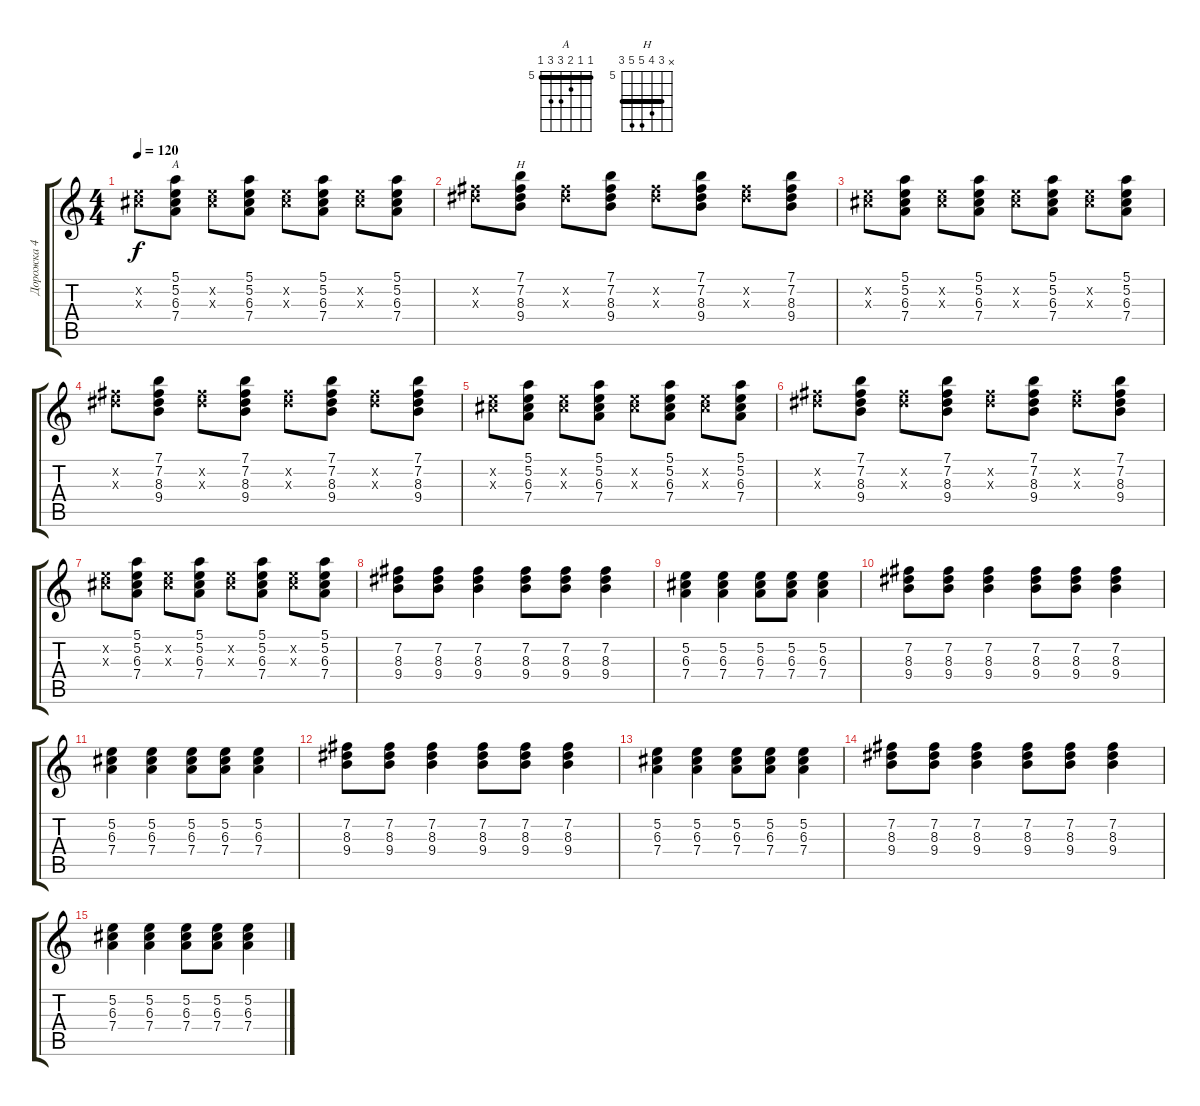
\track ("Дорожка 4" "Дорожка 4") {instrument acousticguitarsteel}
\staff {score tabs}
\tuning (E4 B3 G3 D3 A2 E2) {hide}
\chord ("A" 5 5 6 7 7 5) {firstfret 5 barre 5}
\chord ("H" x 7 8 9 9 7) {firstfret 5 barre 7}
\ts (4 4)
\tempo 120
\clef g2
\ks c
(5.2{x} 6.3{x}).8{dy f volume 10 instrument electricguitarclean} (5.1 5.2 6.3 7.4).8{ch "A"} (5.2{x} 6.3{x}).8 (5.1 5.2 6.3 7.4).8 (5.2{x} 6.3{x}).8 (5.1 5.2 6.3 7.4).8 (5.2{x} 6.3{x}).8 (5.1 5.2 6.3 7.4).8 |
(7.2{x} 8.3{x}).8{volume 10 instrument electricguitarclean} (7.1 7.2 8.3 9.4).8{ch "H"} (7.2{x} 8.3{x}).8 (7.1 7.2 8.3 9.4).8 (7.2{x} 8.3{x}).8 (7.1 7.2 8.3 9.4).8 (7.2{x} 8.3{x}).8 (7.1 7.2 8.3 9.4).8 |
(5.2{x} 6.3{x}).8{volume 10 instrument electricguitarclean} (5.1 5.2 6.3 7.4).8 (5.2{x} 6.3{x}).8 (5.1 5.2 6.3 7.4).8 (5.2{x} 6.3{x}).8 (5.1 5.2 6.3 7.4).8 (5.2{x} 6.3{x}).8 (5.1 5.2 6.3 7.4).8 |
(7.2{x} 8.3{x}).8{volume 10 instrument electricguitarclean} (7.1 7.2 8.3 9.4).8 (7.2{x} 8.3{x}).8 (7.1 7.2 8.3 9.4).8 (7.2{x} 8.3{x}).8 (7.1 7.2 8.3 9.4).8 (7.2{x} 8.3{x}).8 (7.1 7.2 8.3 9.4).8 |
(5.2{x} 6.3{x}).8{volume 10 instrument electricguitarclean} (5.1 5.2 6.3 7.4).8 (5.2{x} 6.3{x}).8 (5.1 5.2 6.3 7.4).8 (5.2{x} 6.3{x}).8 (5.1 5.2 6.3 7.4).8 (5.2{x} 6.3{x}).8 (5.1 5.2 6.3 7.4).8 |
(7.2{x} 8.3{x}).8{volume 10 instrument electricguitarclean} (7.1 7.2 8.3 9.4).8 (7.2{x} 8.3{x}).8 (7.1 7.2 8.3 9.4).8 (7.2{x} 8.3{x}).8 (7.1 7.2 8.3 9.4).8 (7.2{x} 8.3{x}).8 (7.1 7.2 8.3 9.4).8 |
(5.2{x} 6.3{x}).8{volume 10 instrument electricguitarclean} (5.1 5.2 6.3 7.4).8 (5.2{x} 6.3{x}).8 (5.1 5.2 6.3 7.4).8 (5.2{x} 6.3{x}).8 (5.1 5.2 6.3 7.4).8 (5.2{x} 6.3{x}).8 (5.1 5.2 6.3 7.4).8 |
(7.2 8.3 9.4).8 (7.2 8.3 9.4).8 (7.2 8.3 9.4).4 (7.2 8.3 9.4).8 (7.2 8.3 9.4).8 (7.2 8.3 9.4).4 |
(5.2 6.3 7.4).4 (5.2 6.3 7.4).4 (5.2 6.3 7.4).8 (5.2 6.3 7.4).8 (5.2 6.3 7.4).4 |
(7.2 8.3 9.4).8 (7.2 8.3 9.4).8 (7.2 8.3 9.4).4 (7.2 8.3 9.4).8 (7.2 8.3 9.4).8 (7.2 8.3 9.4).4 |
(5.2 6.3 7.4).4 (5.2 6.3 7.4).4 (5.2 6.3 7.4).8 (5.2 6.3 7.4).8 (5.2 6.3 7.4).4 |
(7.2 8.3 9.4).8 (7.2 8.3 9.4).8 (7.2 8.3 9.4).4 (7.2 8.3 9.4).8 (7.2 8.3 9.4).8 (7.2 8.3 9.4).4 |
(5.2 6.3 7.4).4 (5.2 6.3 7.4).4 (5.2 6.3 7.4).8 (5.2 6.3 7.4).8 (5.2 6.3 7.4).4 |
(7.2 8.3 9.4).8 (7.2 8.3 9.4).8 (7.2 8.3 9.4).4 (7.2 8.3 9.4).8 (7.2 8.3 9.4).8 (7.2 8.3 9.4).4 |
(5.2 6.3 7.4).4 (5.2 6.3 7.4).4 (5.2 6.3 7.4).8 (5.2 6.3 7.4).8 (5.2 6.3 7.4).4
